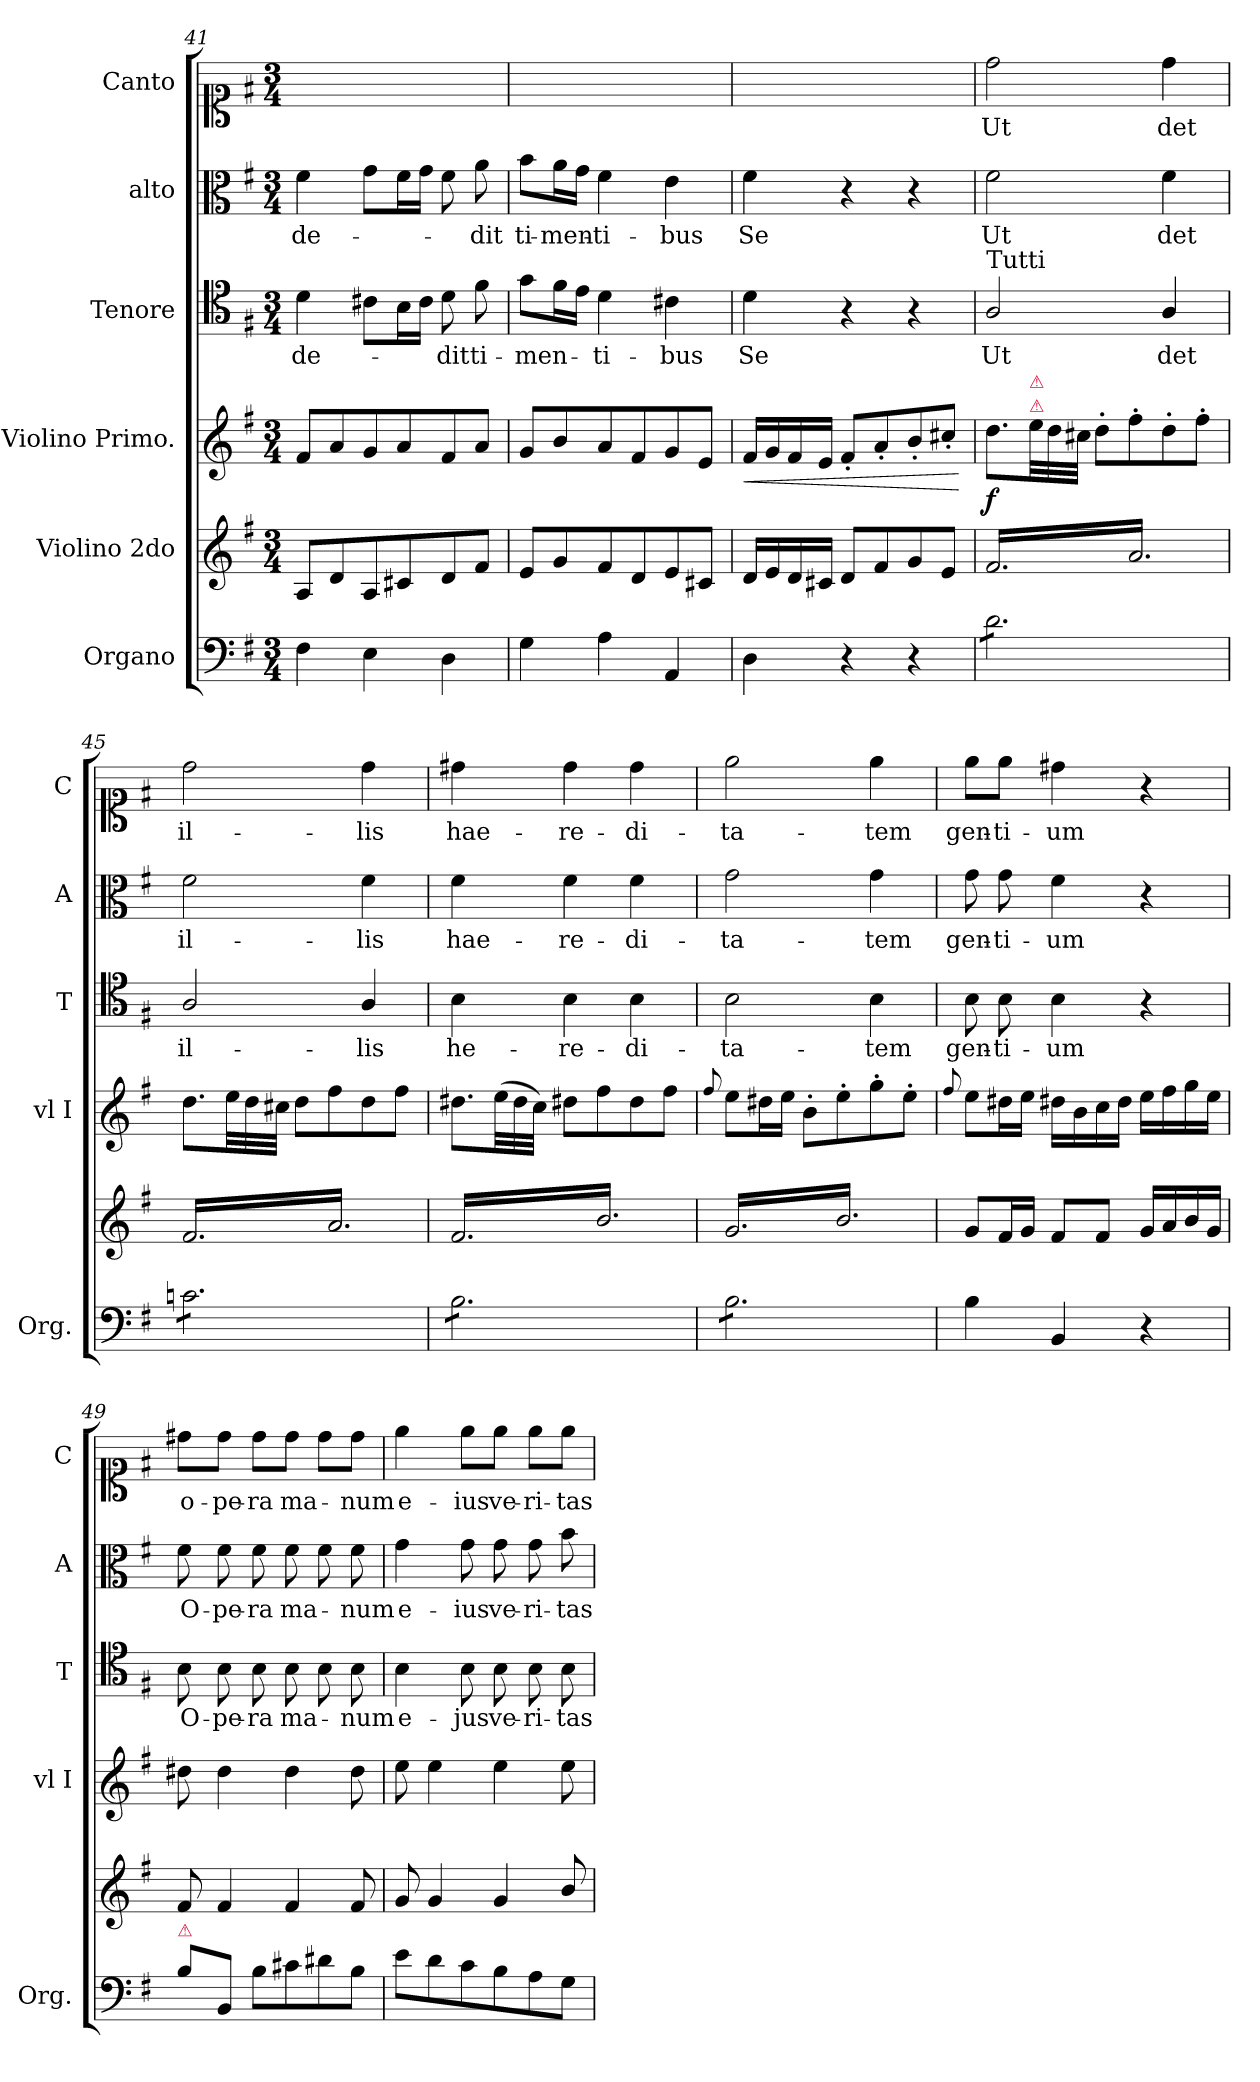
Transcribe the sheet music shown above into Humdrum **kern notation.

**kern	**kern	**dynam	**kern	**dynam	**kern	**text	**kern	**text	**kern	**text
*part6	*part5	*part5	*part4	*part4	*part3	*part3	*part2	*part2	*part1	*part1
*staff6	*staff5	*staff5	*staff4	*staff4	*staff3	*staff3	*staff2	*staff2	*staff1	*staff1
*I"Organo	*I"Violino 2do	*	*I"Violino Primo.	*	*I"Tenore	*	*I"alto	*	*I"Canto	*
*I'Org.	*	*	*I'vl I	*	*I'T	*	*I'A	*	*I'C	*
*clefF4	*clefG2	*	*clefG2	*	*clefC4	*	*clefC3	*	*clefC1	*
*k[f#]	*k[f#]	*	*k[f#]	*	*k[f#]	*	*k[f#]	*	*k[f#]	*
*M3/4	*M3/4	*	*M3/4	*	*M3/4	*	*M3/4	*	*M3/4	*
=41	=41	=41	=41	=41	=41	=41	=41	=41	=41	=41
4F#\	8A/L	.	8f#/L	.	4d\	de-	4f#\	de-	2.ryy	.
.	8d/	.	8a/	.	.	.	.	.	.	.
4E\	8A/	.	8g/	.	8c#X\L	.	8g\L	.	.	.
.	8c#X/	.	8a/	.	16B\L	.	16f#\L	.	.	.
.	.	.	.	.	16c#\JJ	.	16g\JJ	.	.	.
4D\	8d/	.	8f#/	.	8d\	-dit	8f#\	.	.	.
.	8f#/J	.	8a/J	.	8f#\	ti-	8a\	-dit	.	.
=42	=42	=42	=42	=42	=42	=42	=42	=42	=42	=42
4G\	8e/L	.	8g/L	.	8g\L	-men-	8b\L	ti-	2.ryy	.
.	8g/	.	8b/	.	16f#\L	.	16a\L	-men-	.	.
.	.	.	.	.	16e\JJ	.	16g\JJ	.	.	.
4A\	8f#/	.	8a/	.	4d\	-ti-	4f#\	-ti-	.	.
.	8d/	.	8f#/	.	.	.	.	.	.	.
4AA/	8e/	.	8g/	.	4c#X\	-bus	4e\	-bus	.	.
.	8c#X/J	.	8e/J	.	.	.	.	.	.	.
=43	=43	=43	=43	=43	=43	=43	=43	=43	=43	=43
!	!	!	!	!LO:HP:b	!	!	!	!	!	!
4D\	16d/LL	.	16f#/LL	<	4d\	Se	4f#\	Se	2.ryy	.
.	16e/	.	16g/	.	.	.	.	.	.	.
.	16d/	.	16f#/	.	.	.	.	.	.	.
.	16c#X/JJ	.	16e/JJ	.	.	.	.	.	.	.
4r	8d/L	.	8f#'/L	.	4r	.	4r	.	.	.
.	8f#/	.	8a'/	.	.	.	.	.	.	.
4r	8g/	.	8b'/	.	4r	.	4r	.	.	.
.	8e/J	.	8cc#X'/J	.	.	.	.	.	.	.
.	.	.	.	[	.	.	.	.	.	.
=44	=44	=44	=44	=44	=44	=44	=44	=44	=44	=44
!	!	!	!	!	!LO:TX:a:t=Tutti	!	!	!	!	!
!LO:TX:a:t=Tutti	!	!	!	!	!	!	!	!	!	!
!	!	!LO:DY:a	!	!	!	!	!	!	!	!
*tremolo	*	*	*	*	*	*	*	*	*	*
*	*tremolo	*	*	*	*	*	*	*	*	*
8d\L	16f#/LL	f	8.dd\L	for&colon;	2A/	Ut	2f#\	Ut	2dd\	Ut
.	16a/	.	.	.	.	.	.	.	.	.
8d\	16f#/	.	.	.	.	.	.	.	.	.
*	*	*	*Xtuplet	*	*	*	*	*	*	*
!	!	!	!LO:TX:a:color=crimson:t=⚠	!	!	!	!	!	!	!
!	!	!	!LO:TX:a:color=crimson:t=⚠	!	!	!	!	!	!	!
.	16a/	.	48ee\LL	.	.	.	.	.	.	.
.	.	.	48dd\	.	.	.	.	.	.	.
.	.	.	48cc#X\JJJ	.	.	.	.	.	.	.
8d\	16f#/	.	8dd'\L	.	.	.	.	.	.	.
.	16a/	.	.	.	.	.	.	.	.	.
8d\	16f#/	.	8ff#'\	.	.	.	.	.	.	.
.	16a/	.	.	.	.	.	.	.	.	.
8d\	16f#/	.	8dd'\	.	4A/	det	4f#\	det	4dd\	det
.	16a/	.	.	.	.	.	.	.	.	.
8d\J	16f#/	.	8ff#'\J	.	.	.	.	.	.	.
.	16a/JJ	.	.	.	.	.	.	.	.	.
=45	=45	=45	=45	=45	=45	=45	=45	=45	=45	=45
8cn\L	16f#/LL	.	8.dd\L	.	2A/	il-	2f#\	il-	2dd\	il-
.	16a/	.	.	.	.	.	.	.	.	.
8cn\	16f#/	.	.	.	.	.	.	.	.	.
.	16a/	.	48ee\LL	.	.	.	.	.	.	.
.	.	.	48dd\	.	.	.	.	.	.	.
.	.	.	48cc#X\JJJ	.	.	.	.	.	.	.
8cn\	16f#/	.	8dd\L	.	.	.	.	.	.	.
.	16a/	.	.	.	.	.	.	.	.	.
8cn\	16f#/	.	8ff#\	.	.	.	.	.	.	.
.	16a/	.	.	.	.	.	.	.	.	.
8cn\	16f#/	.	8dd\	.	4A/	-lis	4f#\	-lis	4dd\	-lis
.	16a/	.	.	.	.	.	.	.	.	.
8cn\J	16f#/	.	8ff#\J	.	.	.	.	.	.	.
.	16a/JJ	.	.	.	.	.	.	.	.	.
=46	=46	=46	=46	=46	=46	=46	=46	=46	=46	=46
8B\L	16f#/LL	.	8.dd#X\L	.	4B\	he-	4f#\	hae-	4dd#X\	hae-
.	16b/	.	.	.	.	.	.	.	.	.
8B\	16f#/	.	.	.	.	.	.	.	.	.
.	16b/	.	(48ee\LL	.	.	.	.	.	.	.
.	.	.	48dd#\	.	.	.	.	.	.	.
.	.	.	48cc\JJJ)	.	.	.	.	.	.	.
8B\	16f#/	.	8dd#X\L	.	4B\	-re-	4f#\	-re-	4dd#\	-re-
.	16b/	.	.	.	.	.	.	.	.	.
8B\	16f#/	.	8ff#\	.	.	.	.	.	.	.
.	16b/	.	.	.	.	.	.	.	.	.
8B\	16f#/	.	8dd#\	.	4B\	-di-	4f#\	-di-	4dd#\	-di-
.	16b/	.	.	.	.	.	.	.	.	.
8B\J	16f#/	.	8ff#\J	.	.	.	.	.	.	.
.	16b/JJ	.	.	.	.	.	.	.	.	.
=47	=47	=47	=47	=47	=47	=47	=47	=47	=47	=47
.	.	.	8qqff#/	.	.	.	.	.	.	.
8B\L	16g/LL	.	8ee\L	.	2B\	-ta-	2g\	-ta-	2ee\	-ta-
.	16b/	.	.	.	.	.	.	.	.	.
8B\	16g/	.	16dd#X\L	.	.	.	.	.	.	.
.	16b/	.	16ee\JJ	.	.	.	.	.	.	.
8B\	16g/	.	8b'\L	.	.	.	.	.	.	.
.	16b/	.	.	.	.	.	.	.	.	.
8B\	16g/	.	8ee'\	.	.	.	.	.	.	.
.	16b/	.	.	.	.	.	.	.	.	.
8B\	16g/	.	8gg'\	.	4B\	-tem	4g\	-tem	4ee\	-tem
.	16b/	.	.	.	.	.	.	.	.	.
8B\J	16g/	.	8ee'\J	.	.	.	.	.	.	.
*Xtremolo	*	*	*	*	*	*	*	*	*	*
.	16b/JJ	.	.	.	.	.	.	.	.	.
*	*Xtremolo	*	*	*	*	*	*	*	*	*
=48	=48	=48	=48	=48	=48	=48	=48	=48	=48	=48
.	.	.	8qqff#/	.	.	.	.	.	.	.
4B\	8g/L	.	8ee\L	.	8B\	gen-	8g\	gen-	8ee\L	gen-
.	.	.	.	.	.	.	.	.	.	.
.	16f#/L	.	16dd#X\L	.	8B\	-ti-	8g\	-ti-	8ee\J	-ti-
.	16g/JJ	.	16ee\JJ	.	.	.	.	.	.	.
4BB/	8f#/L	.	16dd#X\LL	.	4B\	-um	4f#\	-um	4dd#X\	-um
.	.	.	16b\	.	.	.	.	.	.	.
.	8f#/J	.	16cc\	.	.	.	.	.	.	.
.	.	.	16dd#\JJ	.	.	.	.	.	.	.
4r	16g/LL	.	16ee\LL	.	4r	.	4r	.	4r	.
.	16a/	.	16ff#\	.	.	.	.	.	.	.
.	16b/	.	16gg\	.	.	.	.	.	.	.
.	16g/JJ	.	16ee\JJ	.	.	.	.	.	.	.
=49	=49	=49	=49	=49	=49	=49	=49	=49	=49	=49
!LO:TX:a:color=crimson:t=⚠	!	!	!	!	!	!	!	!	!	!
8B\L	8f#/	.	8dd#X\	.	8B\	O-	8f#\	O-	8dd#X\L	o-
8BB/J	4f#/	.	4dd#\	.	8B\	-pe-	8f#\	-pe-	8dd#\J	-pe-
8B\L	.	.	.	.	8B\	-ra	8f#\	-ra	8dd#\L	-ra
8c#X\	4f#/	.	4dd#\	.	8B\	ma-	8f#\	ma-	8dd#\J	ma-
8d#X\	.	.	.	.	8B\	.	8f#\	.	8dd#\L	.
8B\J	8f#/	.	8dd#\	.	8B\	-num	8f#\	-num	8dd#\J	-num
=50	=50	=50	=50	=50	=50	=50	=50	=50	=50	=50
8e\L	8g/	.	8ee\	.	4B\	e-	4g\	e-	4ee\	e-
8d\	4g/	.	4ee\	.	.	.	.	.	.	.
8c\	.	.	.	.	8B\	-jus	8g\	-ius	8ee\L	-ius
8B\	4g/	.	4ee\	.	8B\	ve-	8g\	ve-	8ee\J	ve-
8A\	.	.	.	.	8B\	-ri-	8g\	-ri-	8ee\L	-ri-
8G\J	8b/	.	8ee\	.	8B\	-tas	8b\	-tas	8ee\J	-tas
=	=	=	=	=	=	=	=	=	=	=
*-	*-	*-	*-	*-	*-	*-	*-	*-	*-	*-
